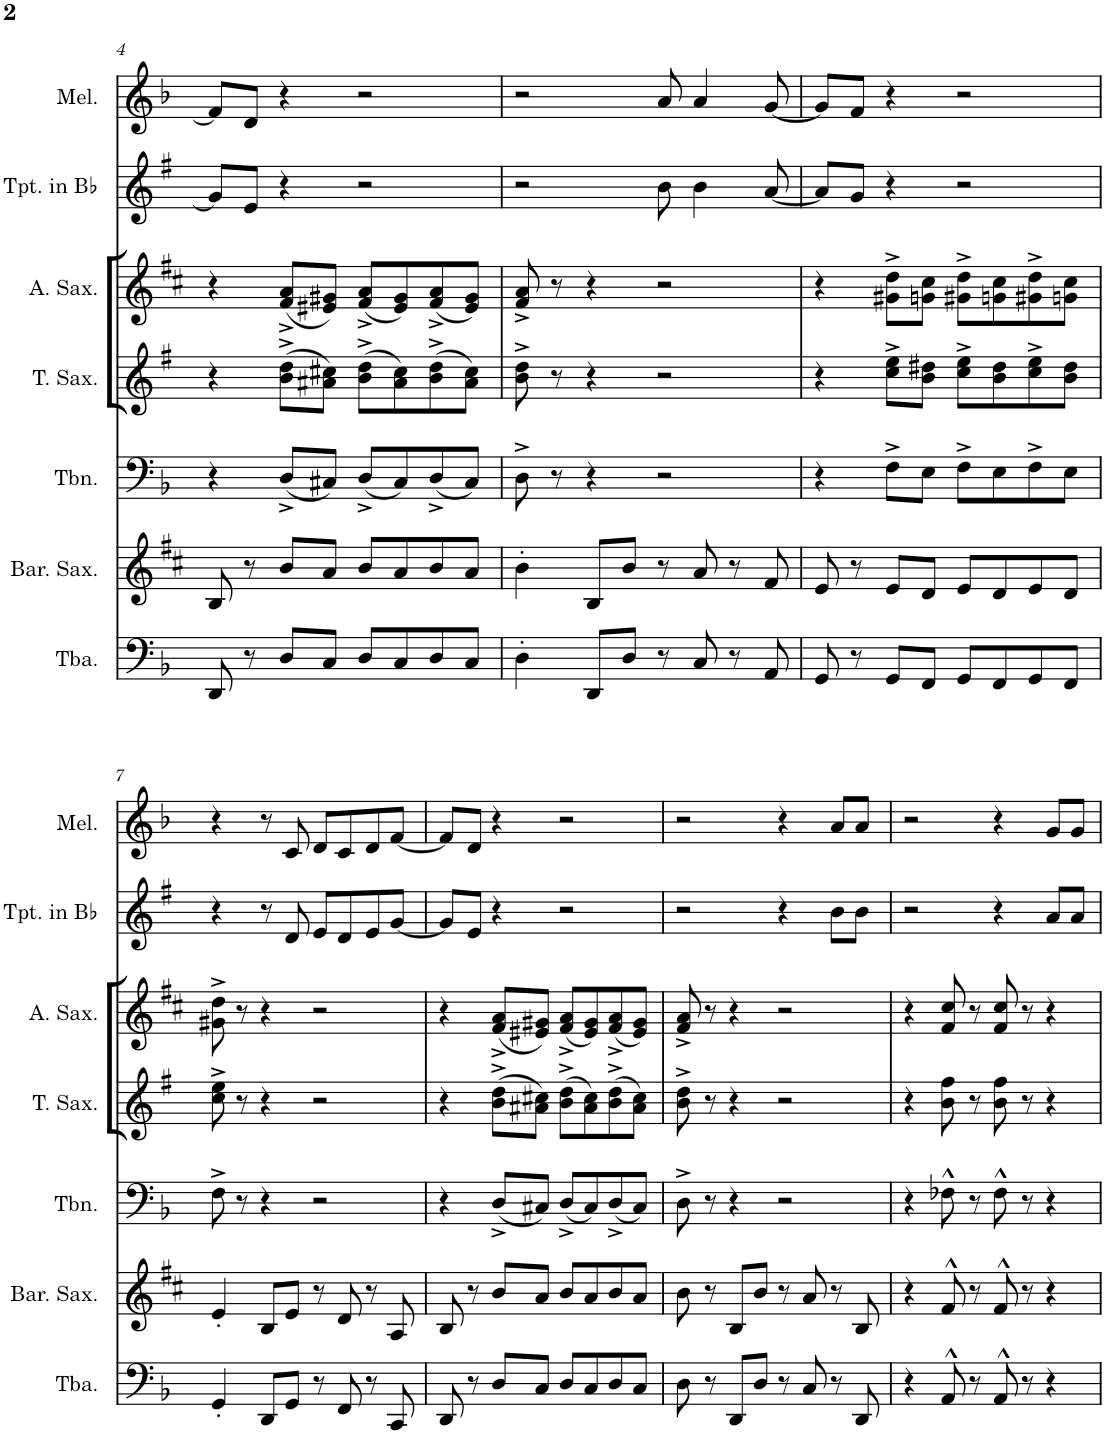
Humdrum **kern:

**kern	**kern	**kern	**kern	**kern	**kern	**kern
*part7	*part6	*part5	*part4	*part3	*part2	*part1
*staff7	*staff6	*staff5	*staff4	*staff3	*staff2	*staff1
*I"Tuba	*I"Baritone Saxophone	*I"Trombone	*I"Tenor Saxophone	*I"Alto Saxophone	*I"Trumpet in Bb	*I"Melodica
*I'Tba.	*I'Bar. Sax.	*I'Tbn.	*I'T. Sax.	*I'A. Sax.	*I'Tpt. in Bb	*I'Mel.
!!LO:PB:g=z
*clefF4	*clefG2	*clefF4	*clefG2	*clefG2	*clefG2	*clefG2
*	*Trd12c21	*	*Trd8c14	*Trd5c9	*Trd1c2	*
*k[b-]	*k[f#c#]	*k[b-]	*k[f#]	*k[f#c#]	*k[f#]	*k[b-]
*M4/4	*M4/4	*M4/4	*M4/4	*M4/4	*M4/4	*M4/4
=4	=4	=4	=4	=4	=4	=4
8DD/	8B/	4r	4r	4r	8g/L]	8f/L]
8r	8r	.	.	.	8e/J	8d/J
8D/L	8b/L	(8D^/L	(8b\^ 8dd\^L	(8f#/^ 8a/^L	4r	4r
8C/J	8a/J	8C#X/J)	8a#X\ 8cc#X\J)	8e#X/ 8g#X/J)	.	.
8D/L	8b/L	(8D^/L	(8b\^ 8dd\^L	(8f#/^ 8a/^L	2r	2r
8C/	8a/	8C#/)	8a#\ 8cc#\)	8e#/ 8g#/)	.	.
8D/	8b/	(8D^/	(8b\^ 8dd\^	(8f#/^ 8a/^	.	.
8C/J	8a/J	8C#/J)	8a#\ 8cc#\J)	8e#/ 8g#/J)	.	.
=5	=5	=5	=5	=5	=5	=5
4D'\	4b'\	8D^\	8b\^ 8dd\^	8f#/^ 8a/^	2r	2r
.	.	8r	8r	8r	.	.
8DD/L	8B/L	4r	4r	4r	.	.
8D/J	8b/J	.	.	.	.	.
8r	8r	2r	2r	2r	8b\	8a/
8C/	8a/	.	.	.	4b\	4a/
8r	8r	.	.	.	.	.
8AA/	8f#/	.	.	.	[8a/	[8g/
=6	=6	=6	=6	=6	=6	=6
8GG/	8e/	4r	4r	4r	8a/L]	8g/L]
8r	8r	.	.	.	8g/J	8f/J
8GG/L	8e/L	8F^\L	8cc\^ 8ee\^L	8g#X\^ 8dd\^L	4r	4r
8FF/J	8d/J	8E\J	8b\ 8dd#X\J	8gn\ 8cc#\J	.	.
8GG/L	8e/L	8F^\L	8cc\^ 8ee\^L	8g#X\^ 8dd\^L	2r	2r
8FF/	8d/	8E\	8b\ 8dd#\	8gn\ 8cc#\	.	.
8GG/	8e/	8F^\	8cc\^ 8ee\^	8g#X\^ 8dd\^	.	.
8FF/J	8d/J	8E\J	8b\ 8dd#\J	8gn\ 8cc#\J	.	.
!!LO:LB:g=z
=7	=7	=7	=7	=7	=7	=7
4GG'/	4e'/	8F^\	8cc\^ 8ee\^	8g#X\^ 8dd\^	4r	4r
.	.	8r	8r	8r	.	.
8DD/L	8B/L	4r	4r	4r	8r	8r
8GG/J	8e/J	.	.	.	8d/	8c/
8r	8r	2r	2r	2r	8e/L	8d/L
8FF/	8d/	.	.	.	8d/	8c/
8r	8r	.	.	.	8e/	8d/
8CC/	8A/	.	.	.	[8g/J	[8f/J
=8	=8	=8	=8	=8	=8	=8
8DD/	8B/	4r	4r	4r	8g/L]	8f/L]
8r	8r	.	.	.	8e/J	8d/J
8D/L	8b/L	(8D^/L	(8b\^ 8dd\^L	(8f#/^ 8a/^L	4r	4r
8C/J	8a/J	8C#X/J)	8a#X\ 8cc#X\J)	8e#X/ 8g#X/J)	.	.
8D/L	8b/L	(8D^/L	(8b\^ 8dd\^L	(8f#/^ 8a/^L	2r	2r
8C/	8a/	8C#/)	8a#\ 8cc#\)	8e#/ 8g#/)	.	.
8D/	8b/	(8D^/	(8b\^ 8dd\^	(8f#/^ 8a/^	.	.
8C/J	8a/J	8C#/J)	8a#\ 8cc#\J)	8e#/ 8g#/J)	.	.
=9	=9	=9	=9	=9	=9	=9
8D\	8b\	8D^\	8b\^ 8dd\^	8f#/^ 8a/^	2r	2r
8r	8r	8r	8r	8r	.	.
8DD/L	8B/L	4r	4r	4r	.	.
8D/J	8b/J	.	.	.	.	.
8r	8r	2r	2r	2r	4r	4r
8C/	8a/	.	.	.	.	.
8r	8r	.	.	.	8b\L	8a/L
8DD/	8B/	.	.	.	8b\J	8a/J
=10	=10	=10	=10	=10	=10	=10
4r	4r	4r	4r	4r	2r	2r
8AA^^/	8f#^^/	8F-X^^\	8b\ 8ff#\	8f#/ 8cc#/	.	.
8r	8r	8r	8r	8r	.	.
8AA^^/	8f#^^/	8F-^^\	8b\ 8ff#\	8f#/ 8cc#/	4r	4r
8r	8r	8r	8r	8r	.	.
4r	4r	4r	4r	4r	8a/L	8g/L
.	.	.	.	.	8a/J	8g/J
=	=	=	=	=	=	=
*-	*-	*-	*-	*-	*-	*-
